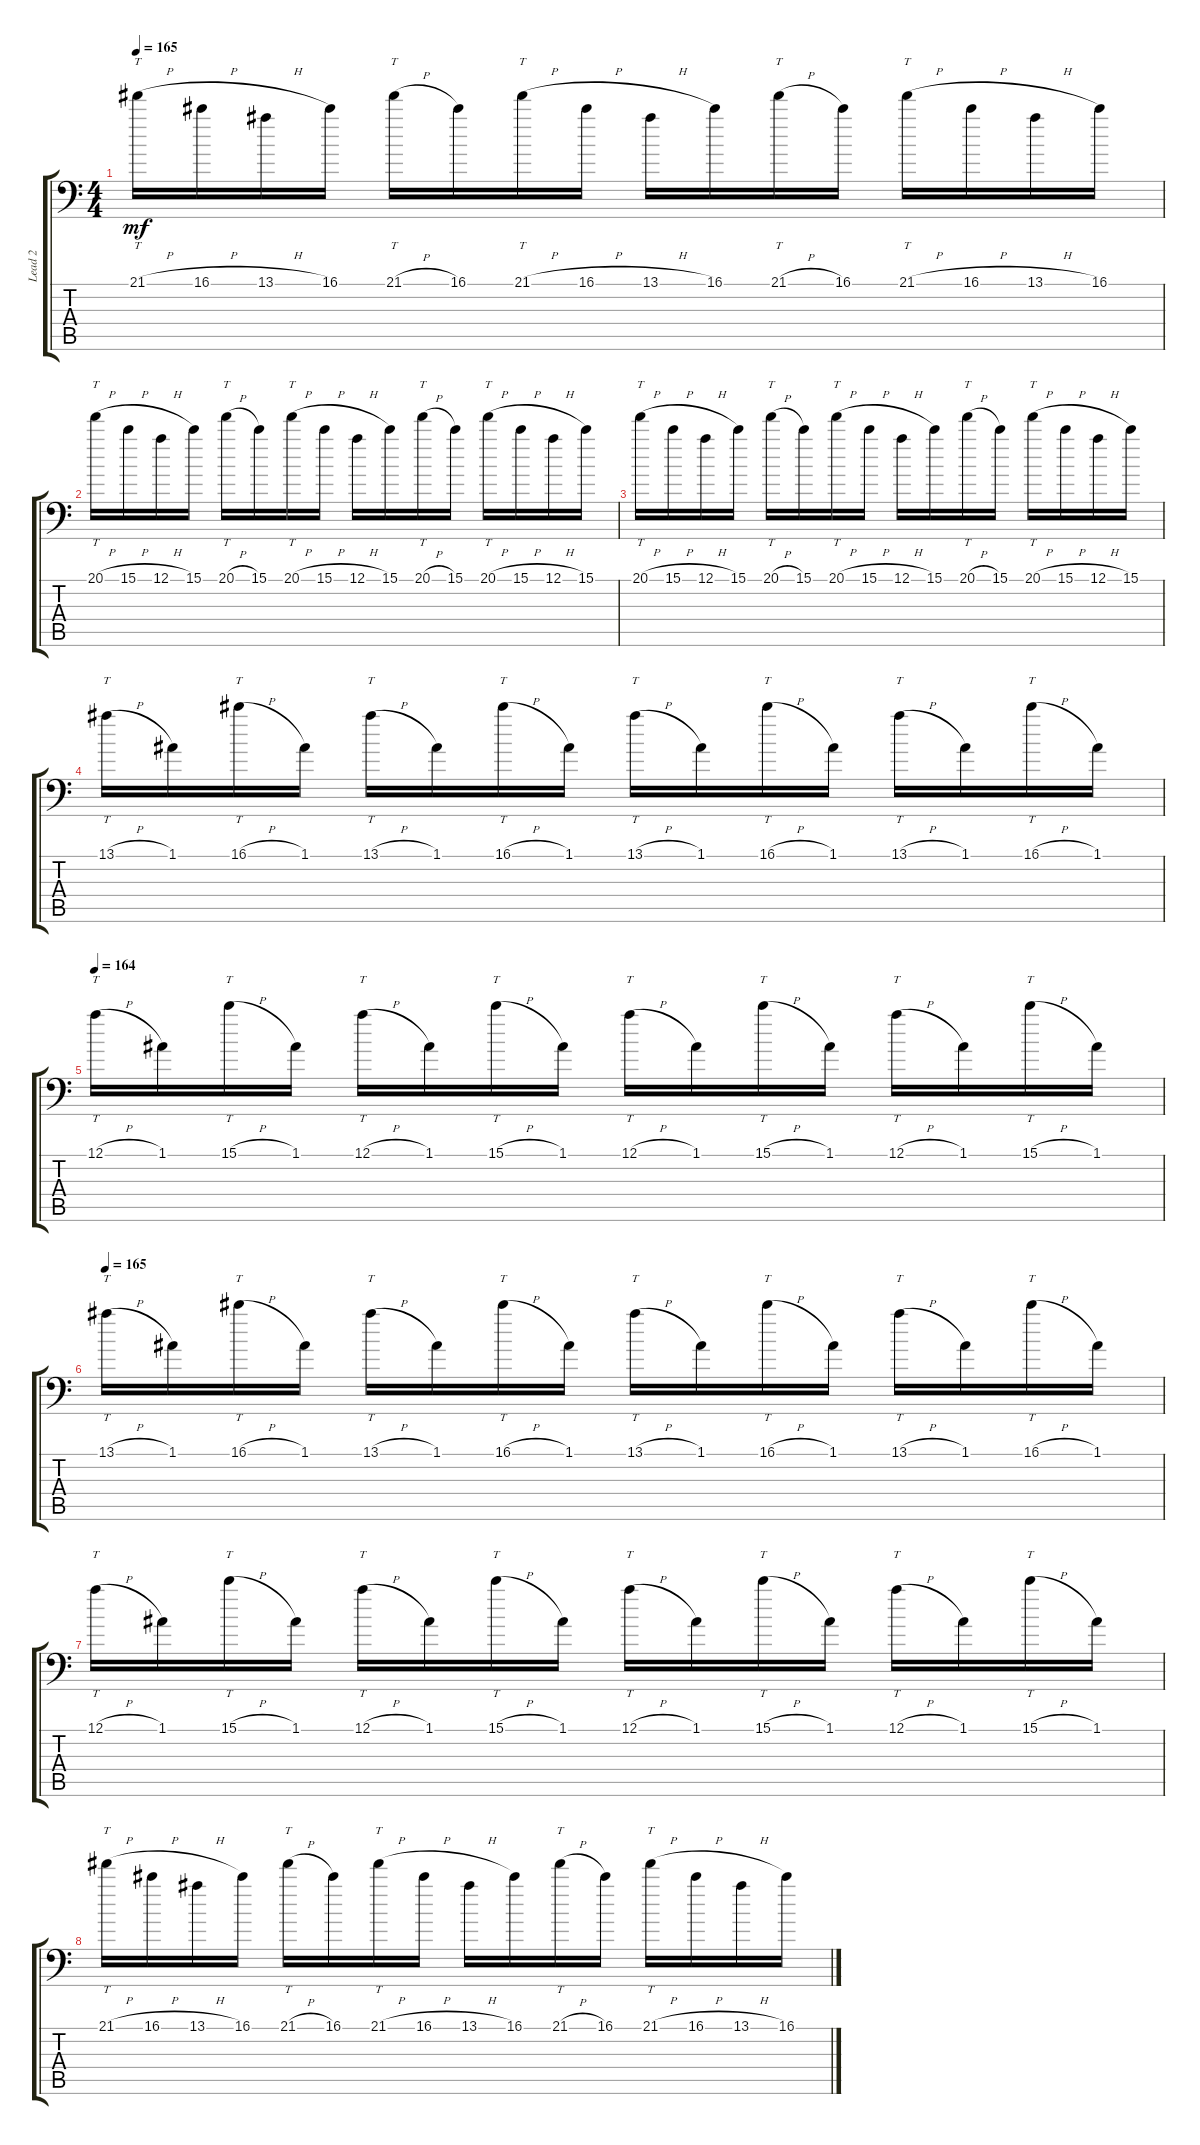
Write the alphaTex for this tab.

\track ("Lead 2" "Lead 2") {instrument overdrivenguitar}
\staff {score tabs}
\tuning (A3 F3 C3 G2 D2 A1) {hide}
\ts (4 4)
\tempo 165
\clef f4
\ks c
21.1{h}.16{tt dy mf} 16.1{h}.16 13.1{h}.16 16.1.16 21.1{h}.16{tt} 16.1.16 21.1{h}.16{tt} 16.1{h}.16 13.1{h}.16 16.1.16 21.1{h}.16{tt} 16.1.16 21.1{h}.16{tt} 16.1{h}.16 13.1{h}.16 16.1.16 |
20.1{h}.16{tt} 15.1{h}.16 12.1{h}.16 15.1.16 20.1{h}.16{tt} 15.1.16 20.1{h}.16{tt} 15.1{h}.16 12.1{h}.16 15.1.16 20.1{h}.16{tt} 15.1.16 20.1{h}.16{tt} 15.1{h}.16 12.1{h}.16 15.1.16 |
20.1{h}.16{tt} 15.1{h}.16 12.1{h}.16 15.1.16 20.1{h}.16{tt} 15.1.16 20.1{h}.16{tt} 15.1{h}.16 12.1{h}.16 15.1.16 20.1{h}.16{tt} 15.1.16 20.1{h}.16{tt} 15.1{h}.16 12.1{h}.16 15.1.16 |
13.1{h}.16{tt} 1.1.16 16.1{h}.16{tt} 1.1.16 13.1{h}.16{tt} 1.1.16 16.1{h}.16{tt} 1.1.16 13.1{h}.16{tt} 1.1.16 16.1{h}.16{tt} 1.1.16 13.1{h}.16{tt} 1.1.16 16.1{h}.16{tt} 1.1.16 |
\tempo 164
12.1{h}.16{tt} 1.1.16 15.1{h}.16{tt} 1.1.16 12.1{h}.16{tt} 1.1.16 15.1{h}.16{tt} 1.1.16 12.1{h}.16{tt} 1.1.16 15.1{h}.16{tt} 1.1.16 12.1{h}.16{tt} 1.1.16 15.1{h}.16{tt} 1.1.16 |
\tempo 165
13.1{h}.16{tt} 1.1.16 16.1{h}.16{tt} 1.1.16 13.1{h}.16{tt} 1.1.16 16.1{h}.16{tt} 1.1.16 13.1{h}.16{tt} 1.1.16 16.1{h}.16{tt} 1.1.16 13.1{h}.16{tt} 1.1.16 16.1{h}.16{tt} 1.1.16 |
12.1{h}.16{tt} 1.1.16 15.1{h}.16{tt} 1.1.16 12.1{h}.16{tt} 1.1.16 15.1{h}.16{tt} 1.1.16 12.1{h}.16{tt} 1.1.16 15.1{h}.16{tt} 1.1.16 12.1{h}.16{tt} 1.1.16 15.1{h}.16{tt} 1.1.16 |
21.1{h}.16{tt} 16.1{h}.16 13.1{h}.16 16.1.16 21.1{h}.16{tt} 16.1.16 21.1{h}.16{tt} 16.1{h}.16 13.1{h}.16 16.1.16 21.1{h}.16{tt} 16.1.16 21.1{h}.16{tt} 16.1{h}.16 13.1{h}.16 16.1.16
